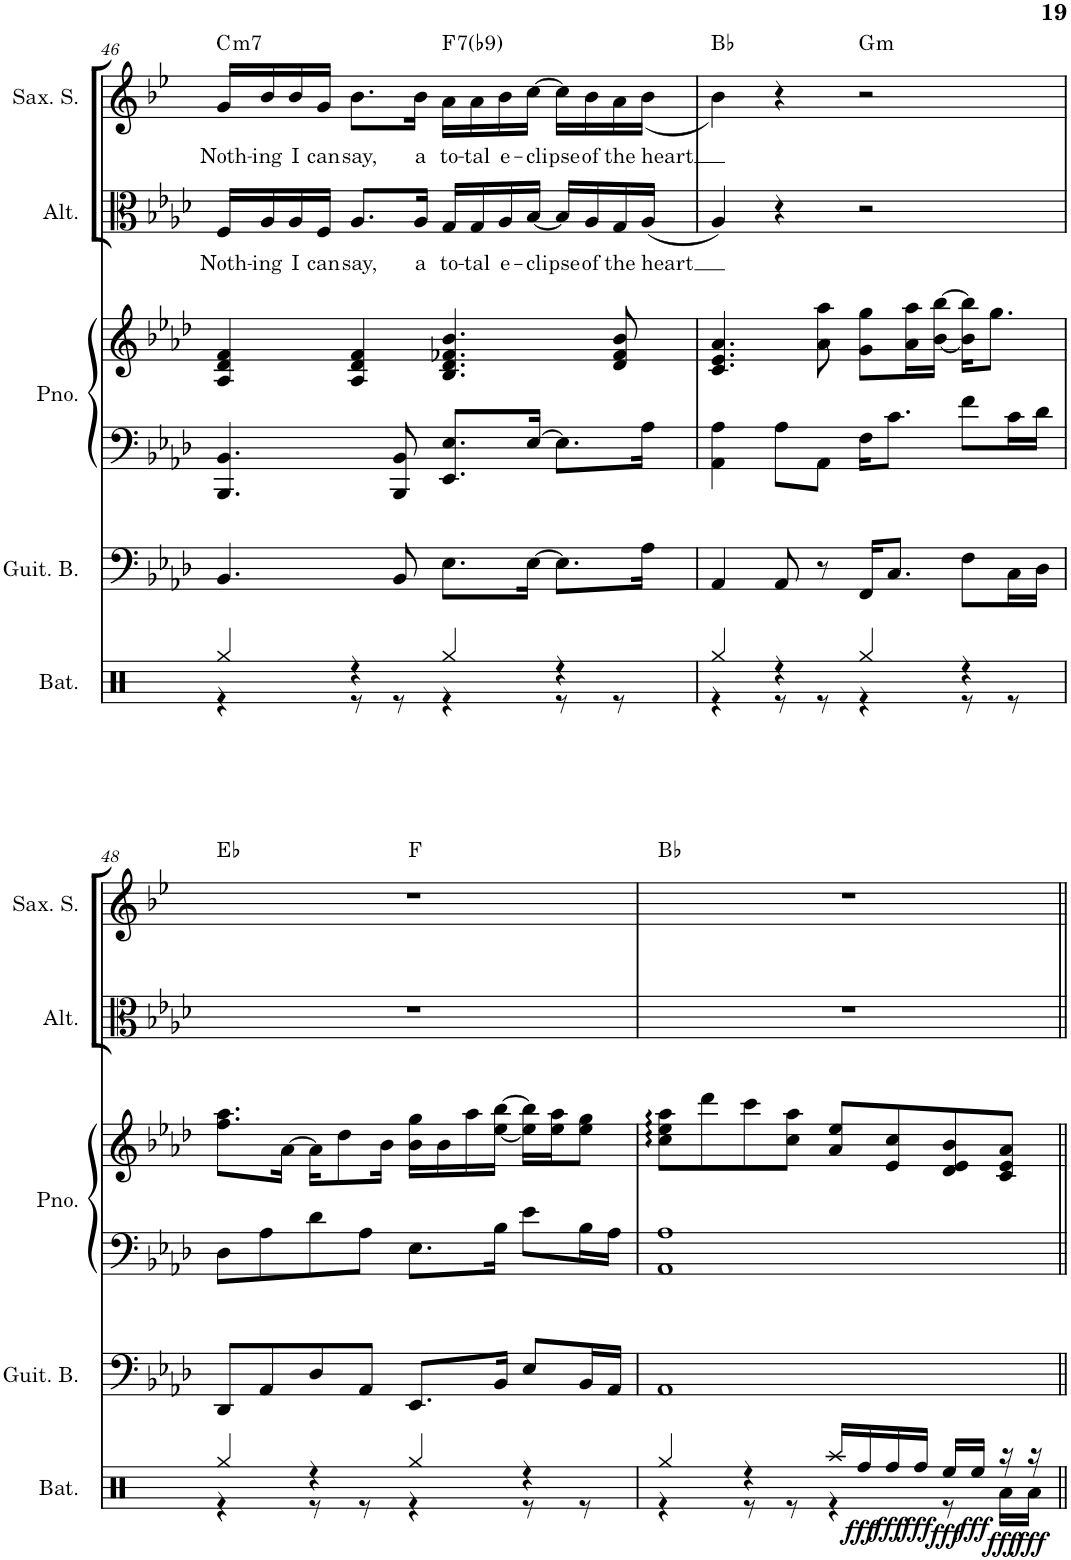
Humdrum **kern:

**kern	**dynam	**kern	**kern	**kern	**kern	**text	**kern	**text	**harte
*part5	*part5	*part4	*part3	*part3	*part2	*part2	*part1	*part1	*part1
*staff6	*staff6	*staff5	*staff4	*staff3	*staff2	*staff2	*staff1	*staff1	*
*I"Set de batterie	*	*I"Guitare basse	*I"Piano	*	*I"Altos	*	*I"Saxophone soprano	*	*
*I'Bat.	*	*I'Guit. B.	*I'Pno.	*	*I'Alt.	*	*I'Sax. S.	*	*
!!LO:PB:g=z
*clefX	*	*clefF4	*clefF4	*clefG2	*clefC3	*	*clefG2	*	*
*	*	*Trd7c12	*	*	*	*	*Trd1c2	*	*
*k[]	*	*k[b-e-a-d-]	*k[b-e-a-d-]	*k[b-e-a-d-]	*k[b-e-a-d-]	*	*k[b-e-]	*	*
*M4/4	*	*M4/4	*M4/4	*M4/4	*M4/4	*	*M4/4	*	*
=46	=46	=46	=46	=46	=46	=46	=46	=46	=46
*^	*	*	*	*	*	*	*	*	*
!	!	!	!	!	!	!	!LO:LY:b	!	!LO:LY:b	!LO:H:kt=m7
4Rgg/	4r	.	4.BB-/	4.BBB-/ 4.BB-/	4A-/ 4d-/ 4f/	16F/LL	Noth-	16g/LL	Noth-	C:min7
!	!	!	!	!	!	!	!LO:LY:b	!	!LO:LY:b	!
.	.	.	.	.	.	16A-/	-ing	16b-/	-ing	.
!	!	!	!	!	!	!	!LO:LY:b	!	!LO:LY:b	!
.	.	.	.	.	.	16A-/	I	16b-/	I	.
!	!	!	!	!	!	!	!LO:LY:b	!	!LO:LY:b	!
.	.	.	.	.	.	16F/JJ	can	16g/JJ	can	.
!	!	!	!	!	!	!	!LO:LY:b	!	!LO:LY:b	!
4r	8r	.	.	.	4A-/ 4d-/ 4f/	8.A-/L	say,	8.b-\L	say,	.
.	8r	.	8BB-/	8BBB-/ 8BB-/	.	.	.	.	.	.
!	!	!	!	!	!	!	!LO:LY:b	!	!LO:LY:b	!
.	.	.	.	.	.	16A-/Jk	a	16b-\Jk	a	.
!	!	!	!	!	!	!	!LO:LY:b	!	!LO:LY:b	!LO:H:kt=7
4Rgg/	4r	.	8.E-\L	8.EE-/ 8.E-/L	4.B-/ 4.d-/ 4.f-X/ 4.b-/	16G/LL	to-	16a\LL	to-	F:7(b9)
!	!	!	!	!	!	!	!LO:LY:b	!	!LO:LY:b	!
.	.	.	.	.	.	16G/	-tal	16a\	-tal	.
!	!	!	!	!	!	!	!LO:LY:b	!	!LO:LY:b	!
.	.	.	.	.	.	16A-/	e-	16b-\	e-	.
!	!	!	!	!	!	!	!LO:LY:b	!	!LO:LY:b	!
.	.	.	[16E-\Jk	[16E-/Jk	.	[16B-/JJ	-clipse	[16cc\JJ	-clipse	.
4r	8r	.	8.E-\L]	8.E-\L]	.	16B-/LL]	.	16cc\LL]	.	.
!	!	!	!	!	!	!	!LO:LY:b	!	!LO:LY:b	!
.	.	.	.	.	.	16A-/	of	16b-\	of	.
!	!	!	!	!	!	!	!LO:LY:b	!	!LO:LY:b	!
.	8r	.	.	.	8d-/ 8f-/ 8b-/	16G/	the	16a\	the	.
!	!	!	!	!	!	!	!LO:LY:b	!	!LO:LY:b	!
.	.	.	16A-\Jk	16A-\Jk	.	(<16A-/JJ	heart	(<16b-\JJ	heart	.
=47	=47	=47	=47	=47	=47	=47	=47	=47	=47	=47
4Rgg/	4r	.	4AA-/	4AA-\ 4A-\	4.c/ 4.e-/ 4.a-/	4A-/)	.	4b-\)	.	Bb:maj
4r	8r	.	8AA-/	8A-\L	.	4r	.	4r	.	.
.	8r	.	8r	8AA-\J	8a-\ 8aa-\	.	.	.	.	.
!	!	!	!	!	!	!	!	!	!	!LO:H:kt=m
4Rgg/	4r	.	16FF/KL	16F\KL	8g\ 8gg\L	2r	.	2r	.	G:min
.	.	.	8.C/J	8.c\J	.	.	.	.	.	.
.	.	.	.	.	16a-\ 16aa-\L	.	.	.	.	.
.	.	.	.	.	[16b-\ [16bb-\JJ	.	.	.	.	.
4r	8r	.	8F\L	8f\L	16b-\] 16bb-\]KL	.	.	.	.	.
.	.	.	.	.	8.gg\J	.	.	.	.	.
.	8r	.	16C\L	16c\L	.	.	.	.	.	.
.	.	.	16D-\JJ	16d-\JJ	.	.	.	.	.	.
!!LO:LB:g=z
=48	=48	=48	=48	=48	=48	=48	=48	=48	=48	=48
*	*	*	*	*	*	*	*	*^	*	*
4Rgg/	4r	.	8DD-/L	8D-\L	8.ff\ 8.aa-\L	1r	.	1r	2ryy	.	Eb:maj
.	.	.	8AA-/	8A-\	.	.	.	.	.	.	.
.	.	.	.	.	[16a-\Jk	.	.	.	.	.	.
4r	8r	.	8D-/	8d-\	16a-\KL]	.	.	.	.	.	.
.	.	.	.	.	8dd-\	.	.	.	.	.	.
.	8r	.	8AA-/J	8A-\J	.	.	.	.	.	.	.
.	.	.	.	.	16b-\Jk	.	.	.	.	.	.
4Rgg/	4r	.	8.EE-/L	8.E-\L	16b-\ 16gg\LL	.	.	.	2ryy	.	F:maj
.	.	.	.	.	16b-\	.	.	.	.	.	.
.	.	.	.	.	16aa-\	.	.	.	.	.	.
.	.	.	16BB-/Jk	16B-\Jk	[16ee-\ [16bb-\JJ	.	.	.	.	.	.
4r	8r	.	8E-/L	8e-\L	16ee-\] 16bb-\]LL	.	.	.	.	.	.
.	.	.	.	.	16ee-\ 16aa-\J	.	.	.	.	.	.
.	8r	.	16BB-/L	16B-\L	8ee-\ 8gg\J	.	.	.	.	.	.
.	.	.	16AA-/JJ	16A-\JJ	.	.	.	.	.	.	.
*	*	*	*	*	*	*	*	*v	*v	*	*
=49	=49	=49	=49	=49	=49	=49	=49	=49	=49	=49
4Rgg/	4r	.	1AA-	1AA- 1A-	8cc\: 8ee-\: 8aa-\:L	1r	.	1r	.	Bb:maj
.	.	.	.	.	8ddd-\	.	.	.	.	.
4r	8r	.	.	.	8ccc\	.	.	.	.	.
.	8r	.	.	.	8cc\ 8aa-\J	.	.	.	.	.
16Raa/LL	4r	.	.	.	8a-/ 8ee-/L	.	.	.	.	.
!	!	!LO:DY:b	!	!	!	!	!	!	!	!
16Rff/	.	fff	.	.	.	.	.	.	.	.
!	!	!LO:DY:b	!	!	!	!	!	!	!	!
16Rff/	.	fff	.	.	8e-/ 8cc/	.	.	.	.	.
!	!	!LO:DY:b	!	!	!	!	!	!	!	!
16Rff/JJ	.	fff	.	.	.	.	.	.	.	.
!	!	!LO:DY:b	!	!	!	!	!	!	!	!
16Ree/LL	8r	fff	.	.	8d-/ 8e-/ 8b-/	.	.	.	.	.
!	!	!LO:DY:b	!	!	!	!	!	!	!	!
16Ree/JJ	.	fff	.	.	.	.	.	.	.	.
!	!	!LO:DY:b	!	!	!	!	!	!	!	!
16r	16Ra\LL	fff	.	.	8c/ 8e-/ 8a-/J	.	.	.	.	.
!	!	!LO:DY:b	!	!	!	!	!	!	!	!
16r	16Ra\JJ	fff	.	.	.	.	.	.	.	.
*v	*v	*	*	*	*	*	*	*	*	*
=||	=||	=||	=||	=||	=||	=||	=||	=||	=||
*-	*-	*-	*-	*-	*-	*-	*-	*-	*-
